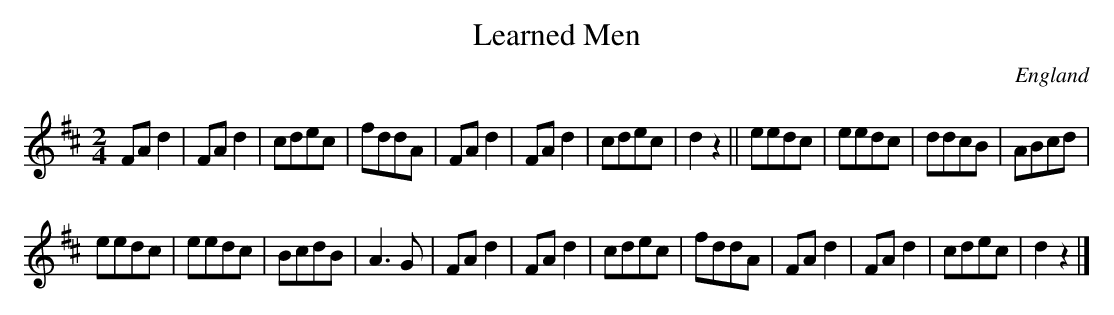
X:1
T:Learned Men
L:1/8
M:2/4
O:England
K:D
FAd2 | FAd2 | cdec | fddA |   FAd2 | FAd2 | cdec | d2z2 || \
eedc | eedc | ddcB | ABcd | ! eedc | eedc | BcdB | A3G |\
FAd2 | FAd2 | cdec | fddA |   FAd2 | FAd2 | cdec | d2z2 |]
